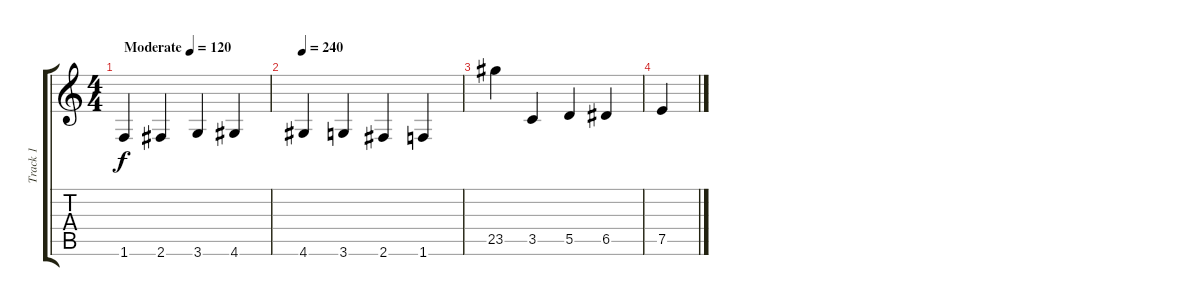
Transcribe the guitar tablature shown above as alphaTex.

\track ("Track 1" "Track 1") {instrument acousticguitarsteel}
\staff {score tabs}
\tuning (E4 B3 G3 D3 A2 E2) {hide}
\ts (4 4)
\tempo (120 "Moderate")
\clef g2
\ks c
1.6.4{dy f instrument acousticguitarsteel} 2.6.4 3.6.4 4.6.4 |
\tempo 240
4.6.4 3.6.4 2.6.4 1.6.4 |
23.5.4 3.5.4 5.5.4 6.5.4 |
7.5.4
